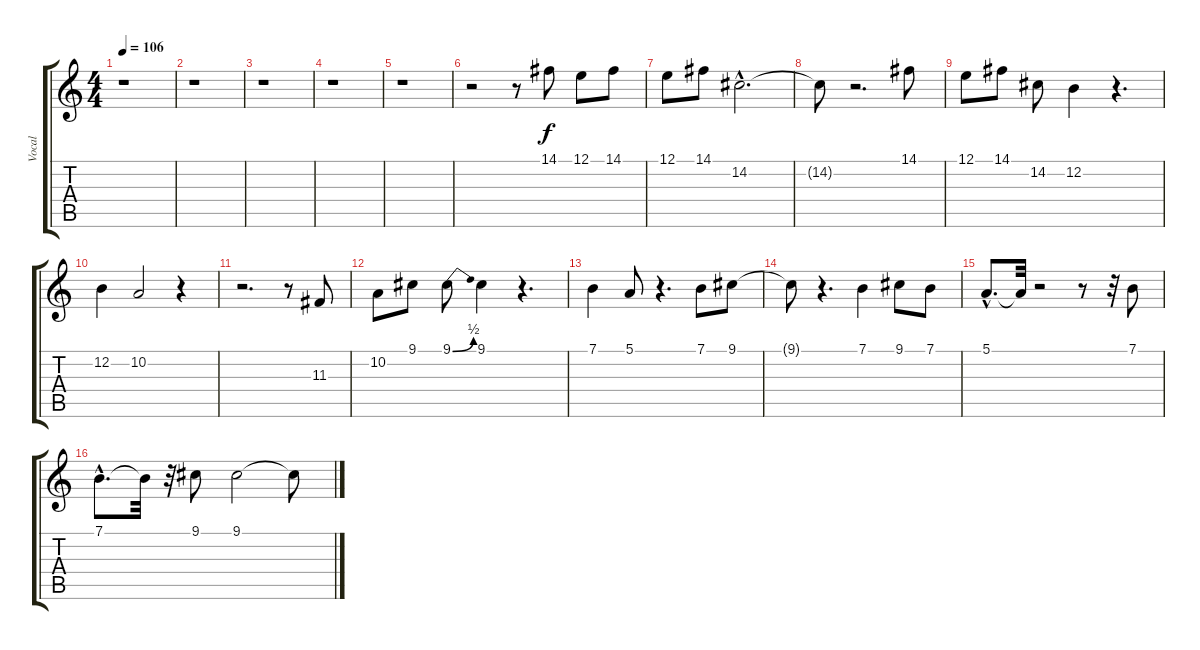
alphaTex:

\track ("Vocal" "Vocal") {instrument lead1square}
\staff {score tabs}
\tuning (E4 B3 G3 D3 A2 E2) {hide}
\ts (4 4)
\tempo 106
\clef g2
\ks c
r.1{dy f instrument lead1square} |
r.1 |
r.1 |
r.1 |
r.1 |
r.2 r.8 14.1.8{volume 12} 12.1.8 14.1.8 |
12.1.8 14.1.8 14.2{hac}.2{d} |
14.2{t}.8 r.2{d} 14.1.8 |
12.1.8 14.1.8 14.2.8 12.2.4 r.4{d} |
12.2.4 10.2.2 r.4 |
r.2{d} r.8 11.3.8 |
10.2.8 9.1.8 9.1{be (bend 0 0 60 2)}.8 9.1.4 r.4{d} |
7.1.4 5.1.8 r.4{d} 7.1.8 9.1.8 |
9.1{t}.8 r.4{d} 7.1.4 9.1.8 7.1.8 |
5.1{hac}.8{d} 5.1{t}.32 r.2 r.8 r.32 7.1.8 |
7.1{hac}.8{d} 7.1{t}.32 r.32 9.1.8 9.1.2 9.1{t}.8
